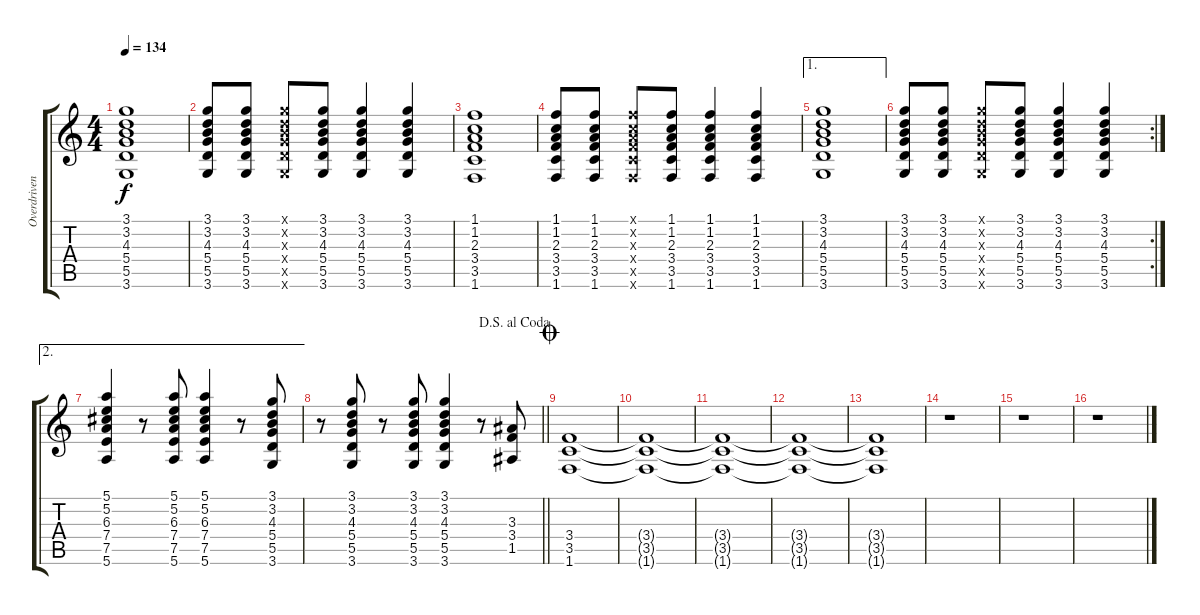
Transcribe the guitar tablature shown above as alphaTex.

\track ("Overdriven" "Overdriven") {instrument overdrivenguitar}
\staff {score tabs}
\tuning (E4 B3 G3 D3 A2 E2) {hide}
\ts (4 4)
\tempo 134
\clef g2
\ks c
(3.1 3.2 4.3 5.4 5.5 3.6).1{dy f} |
(3.1 3.2 4.3 5.4 5.5 3.6).8 (3.1 3.2 4.3 5.4 5.5 3.6).8 (3.1{x} 3.2{x} 4.3{x} 5.4{x} 5.5{x} 3.6{x}).8 (3.1 3.2 4.3 5.4 5.5 3.6).8 (3.1 3.2 4.3 5.4 5.5 3.6).4 (3.1 3.2 4.3 5.4 5.5 3.6).4 |
(1.1 1.2 2.3 3.4 3.5 1.6).1 |
(1.1 1.2 2.3 3.4 3.5 1.6).8 (1.1 1.2 2.3 3.4 3.5 1.6).8 (1.1{x} 1.2{x} 2.3{x} 3.4{x} 3.5{x} 1.6{x}).8 (1.1 1.2 2.3 3.4 3.5 1.6).8 (1.1 1.2 2.3 3.4 3.5 1.6).4 (1.1 1.2 2.3 3.4 3.5 1.6).4 |
\ae 1
(3.1 3.2 4.3 5.4 5.5 3.6).1 |
\rc 2
(3.1 3.2 4.3 5.4 5.5 3.6).8 (3.1 3.2 4.3 5.4 5.5 3.6).8 (3.1{x} 3.2{x} 4.3{x} 5.4{x} 5.5{x} 3.6{x}).8 (3.1 3.2 4.3 5.4 5.5 3.6).8 (3.1 3.2 4.3 5.4 5.5 3.6).4 (3.1 3.2 4.3 5.4 5.5 3.6).4 |
\ae 2
(5.1 5.2 6.3 7.4 7.5 5.6).4 r.8 (5.1 5.2 6.3 7.4 7.5 5.6).8 (5.1 5.2 6.3 7.4 7.5 5.6).4 r.8 (3.1 3.2 4.3 5.4 5.5 3.6).8 |
\jump dalsegnoalcoda
\barLineRight lightlight
r.8 (3.1 3.2 4.3 5.4 5.5 3.6).8 r.8 (3.1 3.2 4.3 5.4 5.5 3.6).8 (3.1 3.2 4.3 5.4 5.5 3.6).4 r.8 (3.3 3.4 1.5).8 |
\jump coda
(3.4 3.5 1.6).1 |
(3.4{t} 3.5{t} 1.6{t}).1 |
(3.4{t} 3.5{t} 1.6{t}).1 |
(3.4{t} 3.5{t} 1.6{t}).1 |
(3.4{t} 3.5{t} 1.6{t}).1 |
r.1 |
r.1 |
r.1
